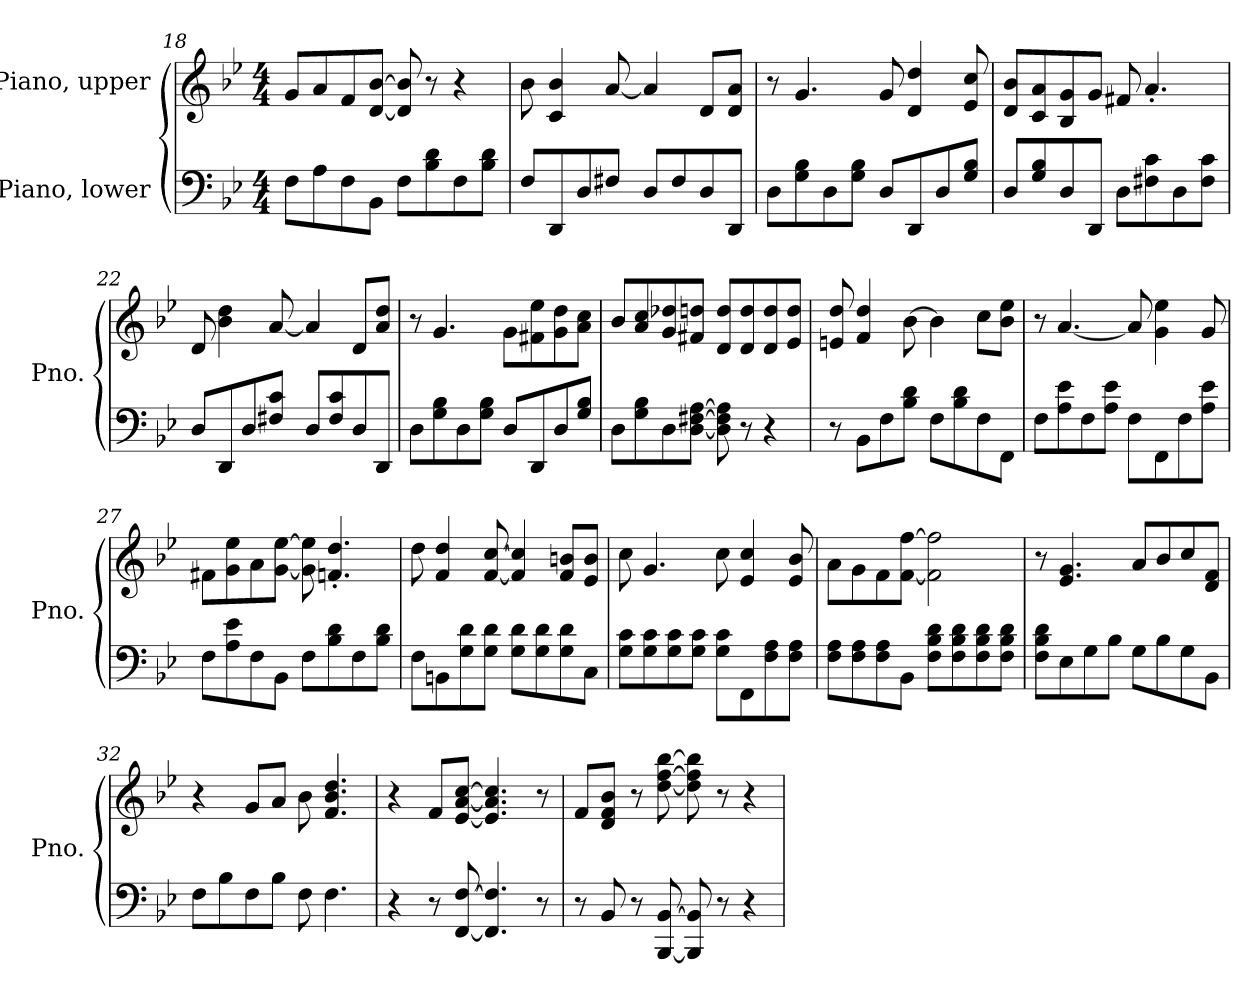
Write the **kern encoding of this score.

**kern	**kern
*part2	*part1
*staff2	*staff1
*I"Piano, lower	*I"Piano, upper
*I'Pno.	*I'Pno.
*clefF4	*clefG2
*k[b-e-]	*k[b-e-]
*M4/4	*M4/4
=18	=18
8F\L	8g/L
8A\	8a/
8F\	8f/
8BB-\J	[8d/ [8b-/J
8F\L	8d/] 8b-/]
8B-\ 8d\	8r
8F\	4r
8B-\ 8d\J	.
=19	=19
8F/L	8b-\
8DD/	4c/ 4b-/
8D/	.
8F#X/J	[8a/
8D/L	4a/]
8F#/	.
8D/	8d/L
8DD/J	8d/ 8a/J
!!LO:LB:g=z
=20	=20
8D\L	8r
8G\ 8B-\	4.g/
8D\	.
8G\ 8B-\J	.
8D/L	8g/
8DD/	4d/ 4dd/
8D/	.
8G/ 8B-/J	8e-/ 8cc/
=21	=21
8D/L	8d/ 8b-/L
8G/ 8B-/	8c/ 8a/
8D/	8B-/ 8g/
8DD/J	8g/J
8D\L	8f#X/
8F#X\ 8c\	4.a'/
8D\	.
8F#\ 8c\J	.
=22	=22
8D/L	8d/
8DD/	4b-\ 4dd\
8D/	.
8F#X/ 8c/J	[8a/
8D/L	4a/]
8F#/ 8c/	.
8D/	8d/L
8DD/J	8a/ 8dd/J
=23	=23
8D\L	8r
8G\ 8B-\	4.g/
8D\	.
8G\ 8B-\J	.
8D/L	8g\L
8DD/	8f#X\ 8ee-\
8D/	8g\ 8dd\
8G/ 8B-/J	8a\ 8cc\J
!!LO:PB:g=z
=24	=24
8D\L	8b-/L
8G\ 8B-\	8a/ 8cc/
8D\	8g/ 8dd-X/
[8D\ [8F#X\ [8A\J	8f#X/ 8ddn/J
8D\] 8F#\] 8A\]	8d/ 8dd/L
8r	8d/ 8dd/
4r	8d/ 8dd/
.	8e-/ 8dd/J
=25	=25
8r	8en/ 8dd/
8BB-\L	4f/ 4dd/
8F\	.
8B-\ 8d\J	[8b-\
8F\L	4b-\]
8B-\ 8d\	.
8F\	8cc\L
8FF\J	8b-\ 8ee-\J
=26	=26
8F\L	8r
8A\ 8e-\	[4.a/
8F\	.
8A\ 8e-\J	.
8F\L	8a/]
8FF\	4g\ 4ee-\
8F\	.
8A\ 8e-\J	8g/
=27	=27
8F\L	8f#X\L
8A\ 8e-\	8g\ 8ee-\
8F\	8a\
8BB-\J	[8g\ [8ee-\J
8F\L	8g\] 8ee-\]
8B-\ 8d\	4.fn/' 4.dd/'
8F\	.
8B-\ 8d\J	.
!!LO:LB:g=z
=28	=28
8F\L	8dd\
8BBn\	4f/ 4dd/
8G\ 8d\	.
8G\ 8d\J	[8f/ [8cc/
8G\ 8d\L	4f/] 4cc/]
8G\ 8d\	.
8G\ 8d\	8f/ 8bn/L
8C\J	8e-/ 8b/J
=29	=29
8G\ 8c\L	8cc\
8G\ 8c\	4.g/
8G\ 8c\	.
8G\ 8c\J	.
8G\ 8c\L	8cc\
8FF\	4e-/ 4cc/
8F\ 8A\	.
8F\ 8A\J	8e-/ 8b-/
=30	=30
8F\ 8A\L	8a\L
8F\ 8A\	8g\
8F\ 8A\	8f\
8BB-\J	[8f\ [8ff\J
8F\ 8B-\ 8d\L	2f\] 2ff\]
8F\ 8B-\ 8d\	.
8F\ 8B-\ 8d\	.
8F\ 8B-\ 8d\J	.
=31	=31
8F\ 8B-\ 8d\L	8r
8E-\	4.e-/ 4.g/
8G\	.
8B-\J	.
8G\L	8a/L
8B-\	8b-/
8G\	8cc/
8BB-\J	8d/ 8f/J
!!LO:LB:g=z
=32	=32
8F\L	4r
8B-\	.
8F\	8g/L
8B-\J	8a/J
8F\	8b-\
4.F\	4.f/ 4.b-/ 4.dd/
=33	=33
4r	4r
8r	8f/L
[8FF/ [8F/	[8e-/ [8a/ [8cc/J
4.FF/] 4.F/]	4.e-/] 4.a/] 4.cc/]
8r	8r
=34	=34
8r	8f/L
8BB-/	8d/ 8f/ 8b-/J
8r	8r
[8BBB-/ [8BB-/	[8dd\ [8ff\ [8bb-\
8BBB-/] 8BB-/]	8dd\] 8ff\] 8bb-\]
8r	8r
4r	4r
=	=
*-	*-
